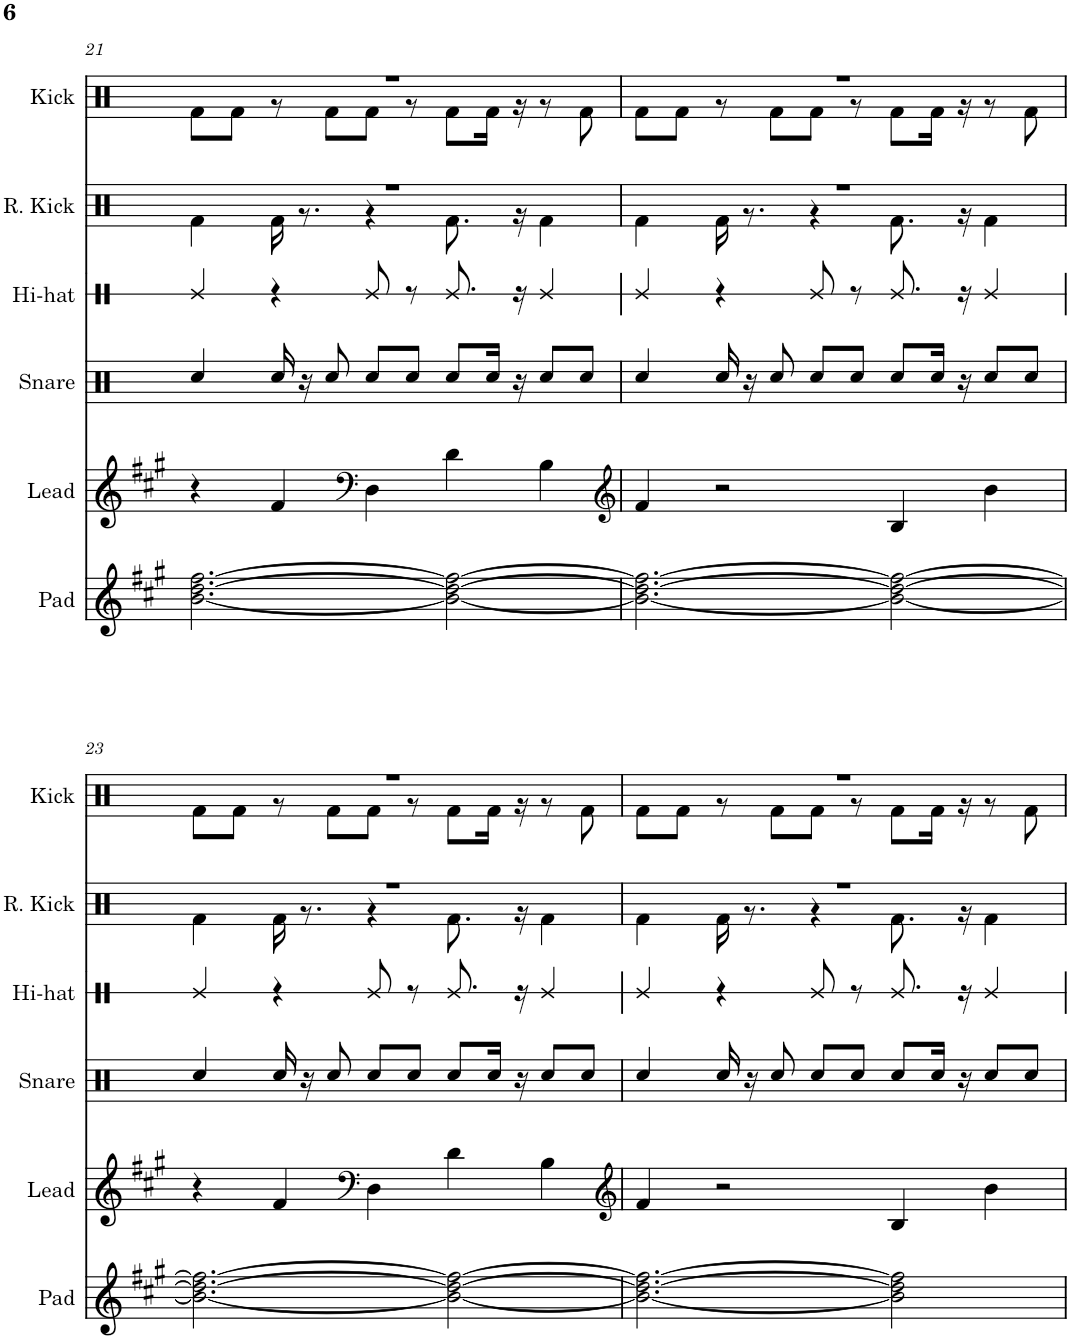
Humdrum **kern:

**kern	**kern	**kern	**kern	**kern	**kern
*part6	*part5	*part4	*part3	*part2	*part1
*staff6	*staff5	*staff4	*staff3	*staff2	*staff1
*I"Pad	*I"Lead	*I"Snare	*I"Hi-hat	*I"Reverb Kick	*I"Kick
*I'Pad	*I'Lead	*I'Snare	*I'Hi-hat	*I'R. Kick	*I'Kick
!!LO:PB:g=z
*clefG2	*clefG2	*clefX	*clefX	*clefX	*clefX
*k[f#c#g#]	*k[f#c#g#]	*k[f#c#g#]	*k[f#c#g#]	*k[f#c#g#]	*k[f#c#g#]
*M5/4	*M5/4	*M5/4	*M5/4	*M5/4	*M5/4
=21	=21	=21	=21	=21	=21
*	*	*	*	*^	*^
[2.b\ [2.dd\ [2.ff#\	4r	4Rcc/	4Re/	4%5r	4Rf\	4%5r	8Rf\L
.	.	.	.	.	.	.	8Rf\J
.	4f#/	16Rcc/	4r	.	16Rf\	.	8r
.	.	16r	.	.	8.r	.	.
.	.	8Rcc/	.	.	.	.	8Rf\L
*	*clefF4	*	*	*	*	*	*
.	4D\	8Rcc/L	8Re/	.	4r	.	8Rf\J
.	.	8Rcc/J	8r	.	.	.	8r
2b\_ 2dd\_ 2ff#\_	4d\	8Rcc/L	8.Re/	.	8.Rf\	.	8Rf\L
.	.	16Rcc/Jk	.	.	.	.	16Rf\Jk
.	.	16r	16r	.	16r	.	16r
.	4B\	8Rcc/L	4Re/	.	4Rf\	.	8r
.	.	8Rcc/J	.	.	.	.	8Rf\
=22	=22	=22	=22	=22	=22	=22	=22
*	*clefG2	*	*	*	*	*	*
2.b\_ 2.dd\_ 2.ff#\_	4f#/	4Rcc/	4Re/	4%5r	4Rf\	4%5r	8Rf\L
.	.	.	.	.	.	.	8Rf\J
.	2r	16Rcc/	4r	.	16Rf\	.	8r
.	.	16r	.	.	8.r	.	.
.	.	8Rcc/	.	.	.	.	8Rf\L
.	.	8Rcc/L	8Re/	.	4r	.	8Rf\J
.	.	8Rcc/J	8r	.	.	.	8r
2b\_ 2dd\_ 2ff#\_	4B/	8Rcc/L	8.Re/	.	8.Rf\	.	8Rf\L
.	.	16Rcc/Jk	.	.	.	.	16Rf\Jk
.	.	16r	16r	.	16r	.	16r
.	4b\	8Rcc/L	4Re/	.	4Rf\	.	8r
.	.	8Rcc/J	.	.	.	.	8Rf\
!!LO:LB:g=z	!!
=23	=23	=23	=23	=23	=23	=23	=23
2.b\_ 2.dd\_ 2.ff#\_	4r	4Rcc/	4Re/	4%5r	4Rf\	4%5r	8Rf\L
.	.	.	.	.	.	.	8Rf\J
.	4f#/	16Rcc/	4r	.	16Rf\	.	8r
.	.	16r	.	.	8.r	.	.
.	.	8Rcc/	.	.	.	.	8Rf\L
*	*clefF4	*	*	*	*	*	*
.	4D\	8Rcc/L	8Re/	.	4r	.	8Rf\J
.	.	8Rcc/J	8r	.	.	.	8r
2b\_ 2dd\_ 2ff#\_	4d\	8Rcc/L	8.Re/	.	8.Rf\	.	8Rf\L
.	.	16Rcc/Jk	.	.	.	.	16Rf\Jk
.	.	16r	16r	.	16r	.	16r
.	4B\	8Rcc/L	4Re/	.	4Rf\	.	8r
.	.	8Rcc/J	.	.	.	.	8Rf\
=24	=24	=24	=24	=24	=24	=24	=24
*	*clefG2	*	*	*	*	*	*
2.b\_ 2.dd\_ 2.ff#\_	4f#/	4Rcc/	4Re/	4%5r	4Rf\	4%5r	8Rf\L
.	.	.	.	.	.	.	8Rf\J
.	2r	16Rcc/	4r	.	16Rf\	.	8r
.	.	16r	.	.	8.r	.	.
.	.	8Rcc/	.	.	.	.	8Rf\L
.	.	8Rcc/L	8Re/	.	4r	.	8Rf\J
.	.	8Rcc/J	8r	.	.	.	8r
2b\] 2dd\] 2ff#\]	4B/	8Rcc/L	8.Re/	.	8.Rf\	.	8Rf\L
.	.	16Rcc/Jk	.	.	.	.	16Rf\Jk
.	.	16r	16r	.	16r	.	16r
.	4b\	8Rcc/L	4Re/	.	4Rf\	.	8r
.	.	8Rcc/J	.	.	.	.	8Rf\
*	*	*	*	*v	*v	*	*
*	*	*	*	*	*v	*v
=	=	=	=	=	=
*-	*-	*-	*-	*-	*-
